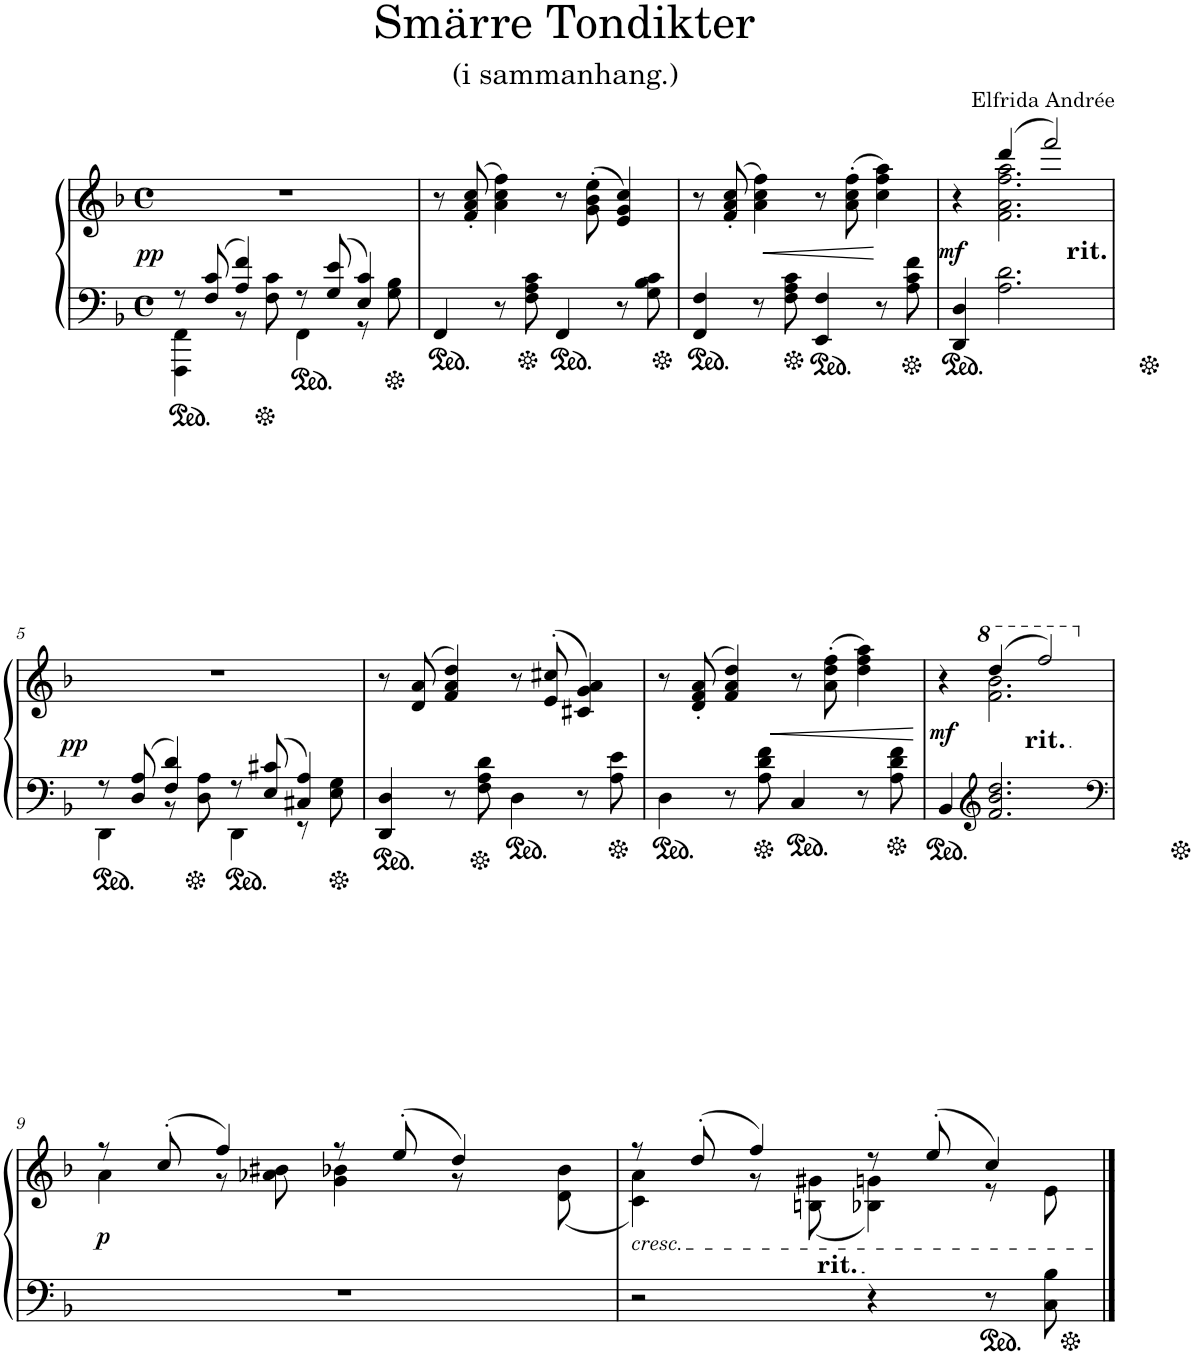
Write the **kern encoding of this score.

**kern	**kern	**dynam
*part1	*part1	*part1
*staff2	*staff1	*staff1/2
*I"Piano	*	*
*I'Pno.	*	*
*clefF4	*clefG2	*
*k[b-]	*k[b-]	*
*M4/4	*M4/4	*
*met(c)	*met(c)	*
=1	=1	=1
*^	*	*
!	!	!	!LO:DY:a=2
8r	4FFF\ 4FF\	1r	pp
8F/ 8c/	.	.	.
4A/ 4f/	8r	.	.
.	8F\ 8c\	.	.
8r	4FF\	.	.
8G/ 8e/	.	.	.
4E/ 4c/	8r	.	.
.	8G\ 8B-\	.	.
*v	*v	*	*
=2	=2	=2
4FF/	8r	.
.	(8f/' 8a/' 8cc/'	.
8r	4a\ 4cc\ 4ff\)	.
8F\ 8A\ 8c\	.	.
4FF/	8r	.
.	(8g\' 8b-\' 8ee\'	.
8r	4e/ 4g/ 4cc/)	.
8G\ 8B-\ 8c\	.	.
=3	=3	=3
4FF/ 4F/	8r	.
.	(8f/' 8a/' 8cc/'	.
!	!	!LO:HP:b
8r	4a\ 4cc\ 4ff\)	<
8F\ 8A\ 8c\	.	.
4EE/ 4F/	8r	.
.	(8a\' 8cc\' 8ff\'	.
8r	4cc\ 4ff\ 4aa\)	[
8A\ 8c\ 8f\	.	.
=4	=4	=4
*	*^	*
!	!	!	!LO:DY:a=2
4DD/ 4D/	4r	4ryy	mf
2.A\ 2.d\	(4ddd/	2.f\ 2.a\ 2.ff\ 2.aa\	.
!	!LO:TX:b:t=rit.	!	!
.	2fff/)	.	.
*	*v	*v	*
!!LO:LB:g=z
=5	=5	=5
*^	*	*
!	!	!	!LO:DY:a=2
8r	4DD\	1r	pp
8D/ 8A/	.	.	.
4F/ 4d/	8r	.	.
.	8D\ 8A\	.	.
8r	4DD\	.	.
8E/ 8c#X/	.	.	.
4C#X/ 4A/	8r	.	.
.	8E\ 8G\	.	.
*v	*v	*	*
=6	=6	=6
4DD/ 4D/	8r	.
.	(>8d/ 8a/	.
8r	4f/ 4a/ 4dd/)	.
8F\ 8A\ 8d\	.	.
4D\	8r	.
.	(>8e/'> 8cc#X/'>	.
8r	4c#X/ 4g/ 4a/)	.
8A\ 8e\	.	.
=7	=7	=7
4D\	8r	.
.	(>8d/' 8f/' 8a/'	.
8r	4f/ 4a/ 4dd/)	.
8A\ 8d\ 8f\	.	.
!	!	!LO:HP:b
4C/	8r	<
.	(8a\' 8dd\' 8ff\'	.
8r	4dd\ 4ff\ 4aa\)	.
8A\ 8d\ 8f\	.	.
.	.	[
=8	=8	=8
*	*^	*
!	!	!	!LO:DY:b
4BB-/	4r	4ryy	mf
*clefG2	*	*	*
*	*8va	*	*
2.f/ 2.b-/ 2.dd/	(4ddd/	2.ff\ 2.bb-\	.
!	!LO:TX:b:t=rit.	!	!
.	2fff/)	.	.
!!LO:LB:g=z	!!
=9	=9	=9	=9
*clefF4	*	*	*
*	*X8va	*	*
!	!	!	!LO:DY:b
1r	8r	4a\	p
.	(8cc'/	.	.
.	4ff/)	8r	.
.	.	8a-X\ 8b#X\	.
.	8r	4g\ 4b-X\	.
.	(8ee'/	.	.
.	4dd/)	8r	.
.	.	(8d\ 8b-\	.
=10	=10	=10	=10
!	!LO:TX:b:i:t=cresc.	!	!
2r	8r	4c\ 4a\)	.
.	(8dd'/	.	.
.	4ff/)	8r	.
!	!	!LO:TX:b:t=rit.	!
.	.	(8Bn\ 8g#X\	.
4r	8r	4B-X\ 4gn\)	.
.	(8ee'/	.	.
8r	4cc/)	8r	.
8C\ 8B-\	.	8e\	.
*	*v	*v	*
==	==	==
*-	*-	*-
